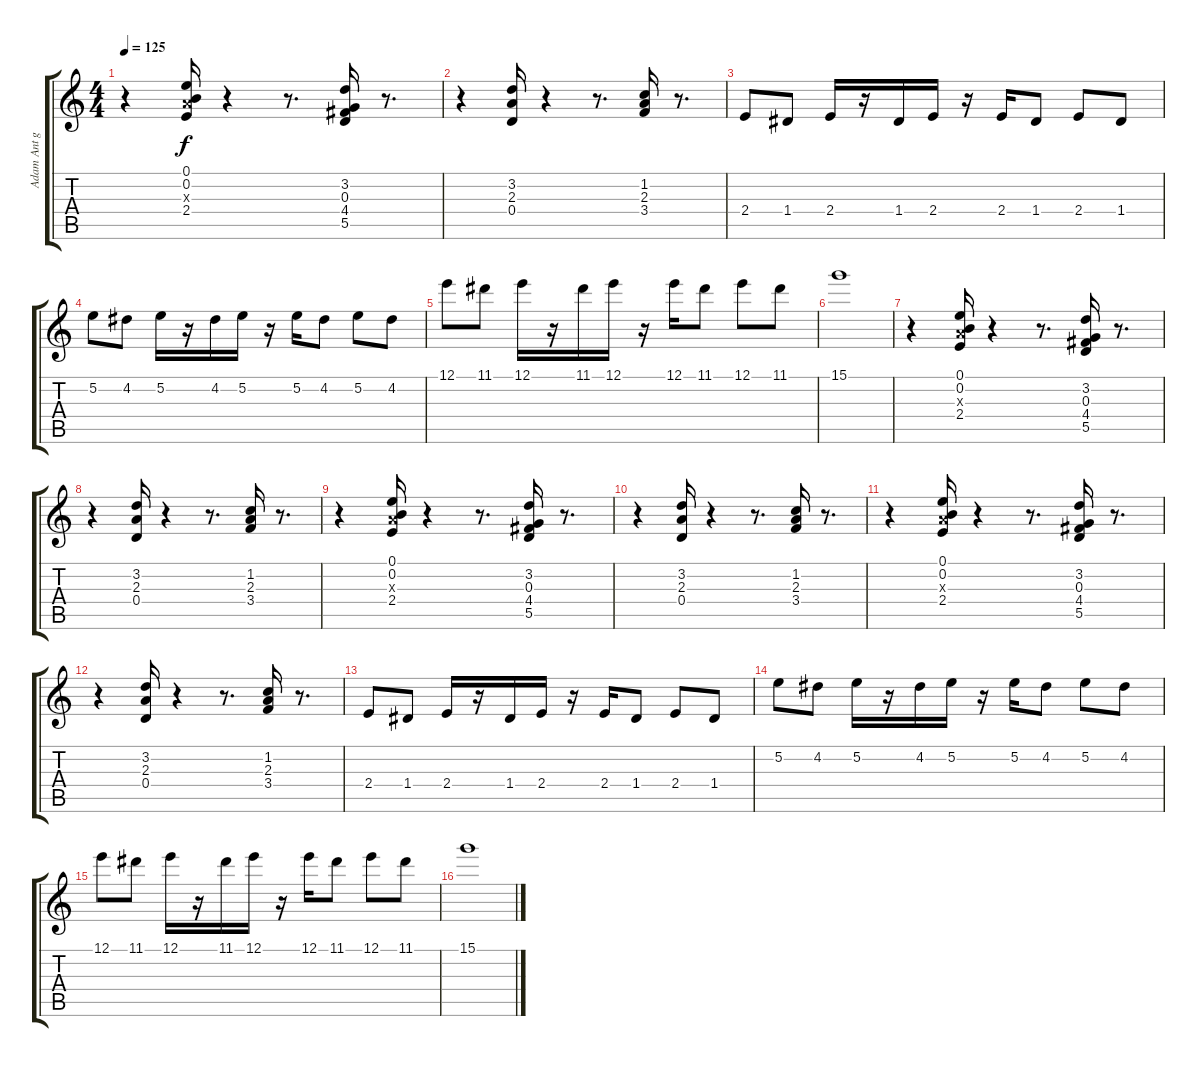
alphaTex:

\track ("Adam Ant guitare" "Adam Ant g") {instrument electricguitarclean}
\staff {score tabs}
\tuning (E4 B3 G3 D3 A2 E2) {hide}
\ts (4 4)
\tempo 125
\clef g2
\ks c
r.4{dy f} (0.1 0.2 2.3{x} 2.4).16 r.4 r.8{d} (3.2 0.3 4.4 5.5).16 r.8{d} |
r.4 (3.2 2.3 0.4).16 r.4 r.8{d} (1.2 2.3 3.4).16 r.8{d} |
2.4.8 1.4.8 2.4.16 r.16 1.4.16 2.4.16 r.16 2.4.16 1.4.8 2.4.8 1.4.8 |
5.2.8 4.2.8 5.2.16 r.16 4.2.16 5.2.16 r.16 5.2.16 4.2.8 5.2.8 4.2.8 |
12.1.8 11.1.8 12.1.16 r.16 11.1.16 12.1.16 r.16 12.1.16 11.1.8 12.1.8 11.1.8 |
15.1.1 |
r.4 (0.1 0.2 2.3{x} 2.4).16 r.4 r.8{d} (3.2 0.3 4.4 5.5).16 r.8{d} |
r.4 (3.2 2.3 0.4).16 r.4 r.8{d} (1.2 2.3 3.4).16 r.8{d} |
r.4 (0.1 0.2 2.3{x} 2.4).16 r.4 r.8{d} (3.2 0.3 4.4 5.5).16 r.8{d} |
r.4 (3.2 2.3 0.4).16 r.4 r.8{d} (1.2 2.3 3.4).16 r.8{d} |
r.4 (0.1 0.2 2.3{x} 2.4).16 r.4 r.8{d} (3.2 0.3 4.4 5.5).16 r.8{d} |
r.4 (3.2 2.3 0.4).16 r.4 r.8{d} (1.2 2.3 3.4).16 r.8{d} |
2.4.8 1.4.8 2.4.16 r.16 1.4.16 2.4.16 r.16 2.4.16 1.4.8 2.4.8 1.4.8 |
5.2.8 4.2.8 5.2.16 r.16 4.2.16 5.2.16 r.16 5.2.16 4.2.8 5.2.8 4.2.8 |
12.1.8 11.1.8 12.1.16 r.16 11.1.16 12.1.16 r.16 12.1.16 11.1.8 12.1.8 11.1.8 |
15.1.1
